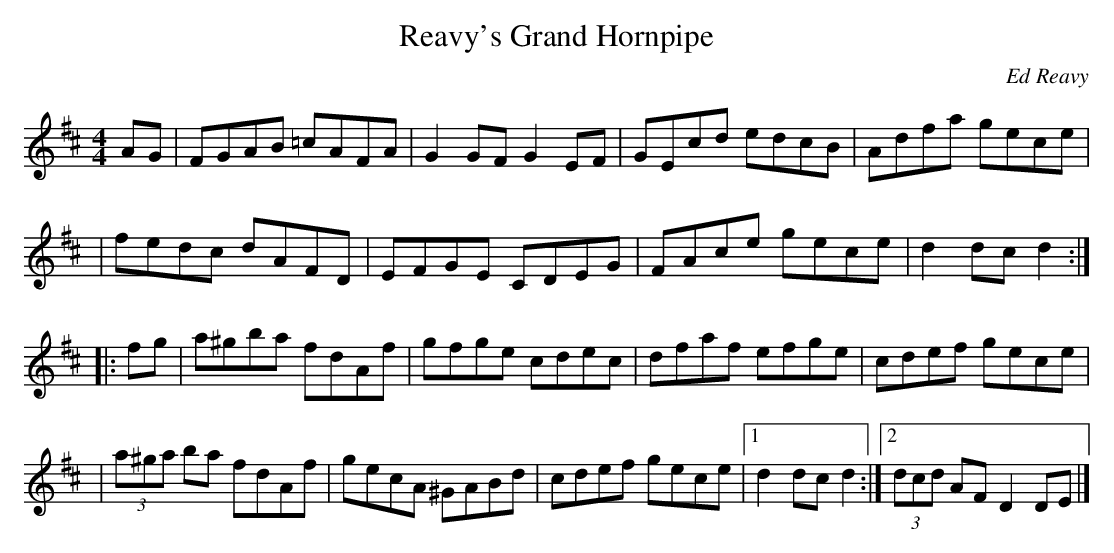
X:1
T:Reavy's Grand Hornpipe
C:Ed Reavy
M:4/4
L:1/8
K:D
AG \
| FGAB =cAFA | G2 GF G2 EF | GEcd edcB | Adfa gece |
| fedc dAFD | EFGE CDEG | FAce gece | d2 dc d2 :|
|: fg \
| a^gba fdAf | gfge cdec | dfaf efge | cdef gece |
| (3a^ga ba fdAf | gecA ^GABd | cdef gece |1 d2 dc d2 :|2 (3dcd AF D2 DE |]
